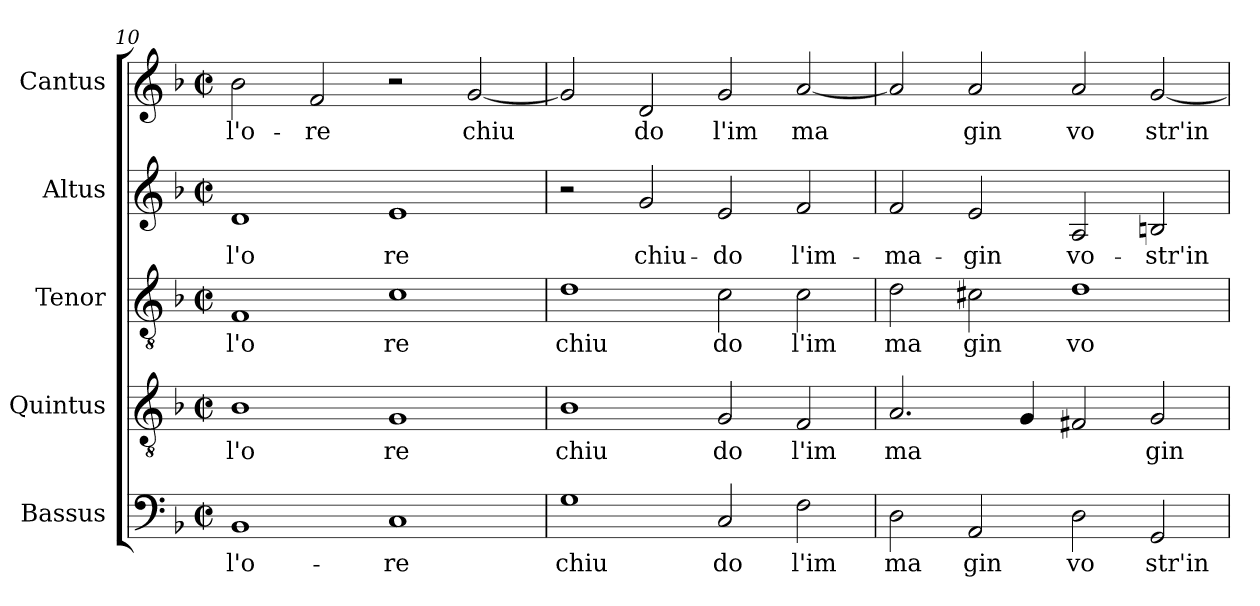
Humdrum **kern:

**kern	**text	**kern	**text	**kern	**text	**kern	**text	**kern	**text
*part5	*part5	*part4	*part4	*part3	*part3	*part2	*part2	*part1	*part1
*staff5	*staff5	*staff4	*staff4	*staff3	*staff3	*staff2	*staff2	*staff1	*staff1
*I"Bassus	*	*I"Quintus	*	*I"Tenor	*	*I"Altus	*	*I"Cantus	*
*clefF4	*	*clefGv2	*	*clefGv2	*	*clefG2	*	*clefG2	*
*k[b-]	*	*k[b-]	*	*k[b-]	*	*k[b-]	*	*k[b-]	*
*F:	*	*F:	*	*F:	*	*F:	*	*F:	*
*M2/2	*	*M2/2	*	*M2/2	*	*M2/2	*	*M2/2	*
*met(c|)	*	*met(c|)	*	*met(c|)	*	*met(c|)	*	*met(c|)	*
=10	=10	=10	=10	=10	=10	=10	=10	=10	=10
!	!LO:LY:b:cj	!	!LO:LY:b:cj	!	!LO:LY:b:cj	!	!LO:LY:b:cj	!	!LO:LY:b:cj
1BB-	l'o-	1B-	l'o	1F	l'o	1d	l'o	2b-\	l'o-
!	!	!	!	!	!	!	!	!	!LO:LY:b:cj
.	.	.	.	.	.	.	.	2f/	-re
!	!LO:LY:b:cj	!	!LO:LY:b:cj	!	!LO:LY:b:cj	!	!LO:LY:b:cj	!	!
1C	-re	1G	re	1c	re	1e	re	2r	.
!	!	!	!	!	!	!	!	!	!LO:LY:b:cj
.	.	.	.	.	.	.	.	[<2g/	chiu-
!!LO:PB:g=z
=11	=11	=11	=11	=11	=11	=11	=11	=11	=11
!	!LO:LY:b:cj	!	!LO:LY:b:cj	!	!LO:LY:b:cj	!	!	!	!LO:LY:b:cj
1G	chiu	1B-	chiu	1d	chiu	2r	.	2g/]	--
!	!	!	!	!	!	!	!LO:LY:b:cj	!	!LO:LY:b:cj
.	.	.	.	.	.	2g/	chiu-	2d/	-do
!	!LO:LY:b:cj	!	!LO:LY:b:cj	!	!LO:LY:b:cj	!	!LO:LY:b:cj	!	!LO:LY:b:cj
2C/	do	2G/	do	2c\	do	2e/	-do	2g/	l'im
!	!LO:LY:b:cj	!	!LO:LY:b:cj	!	!LO:LY:b:cj	!	!LO:LY:b:cj	!	!LO:LY:b:cj
2F\	l'im	2F/	l'im	2c\	l'im	2f/	l'im-	[<2a/	ma
=12	=12	=12	=12	=12	=12	=12	=12	=12	=12
!	!LO:LY:b:cj	!	!LO:LY:b:cj	!	!LO:LY:b:cj	!	!LO:LY:b:cj	!	!LO:LY:b:cj
2D\	ma	2.A/	ma	2d\	ma	2f/	-ma-	2a/]	.
!	!LO:LY:b:cj	!	!	!	!LO:LY:b:cj	!	!LO:LY:b:cj	!	!LO:LY:b:cj
2AA/	gin	.	.	2c#X\	gin	2e/	-gin	2a/	gin
!	!	!	!LO:LY:b:cj	!	!	!	!	!	!
.	.	4G/	.	.	.	.	.	.	.
!	!LO:LY:b:cj	!	!LO:LY:b:cj	!	!LO:LY:b:cj	!	!LO:LY:b:cj	!	!LO:LY:b:cj
2D\	vo	2F#X/	.	1d	vo	2A/	vo-	2a/	vo
!	!LO:LY:b:cj	!	!LO:LY:b:cj	!	!	!	!LO:LY:b:cj	!	!LO:LY:b:cj
2GG/	str'in	2G/	gin	.	.	2Bn/	-str'in	[<2g/	str'in
=	=	=	=	=	=	=	=	=	=
*-	*-	*-	*-	*-	*-	*-	*-	*-	*-
